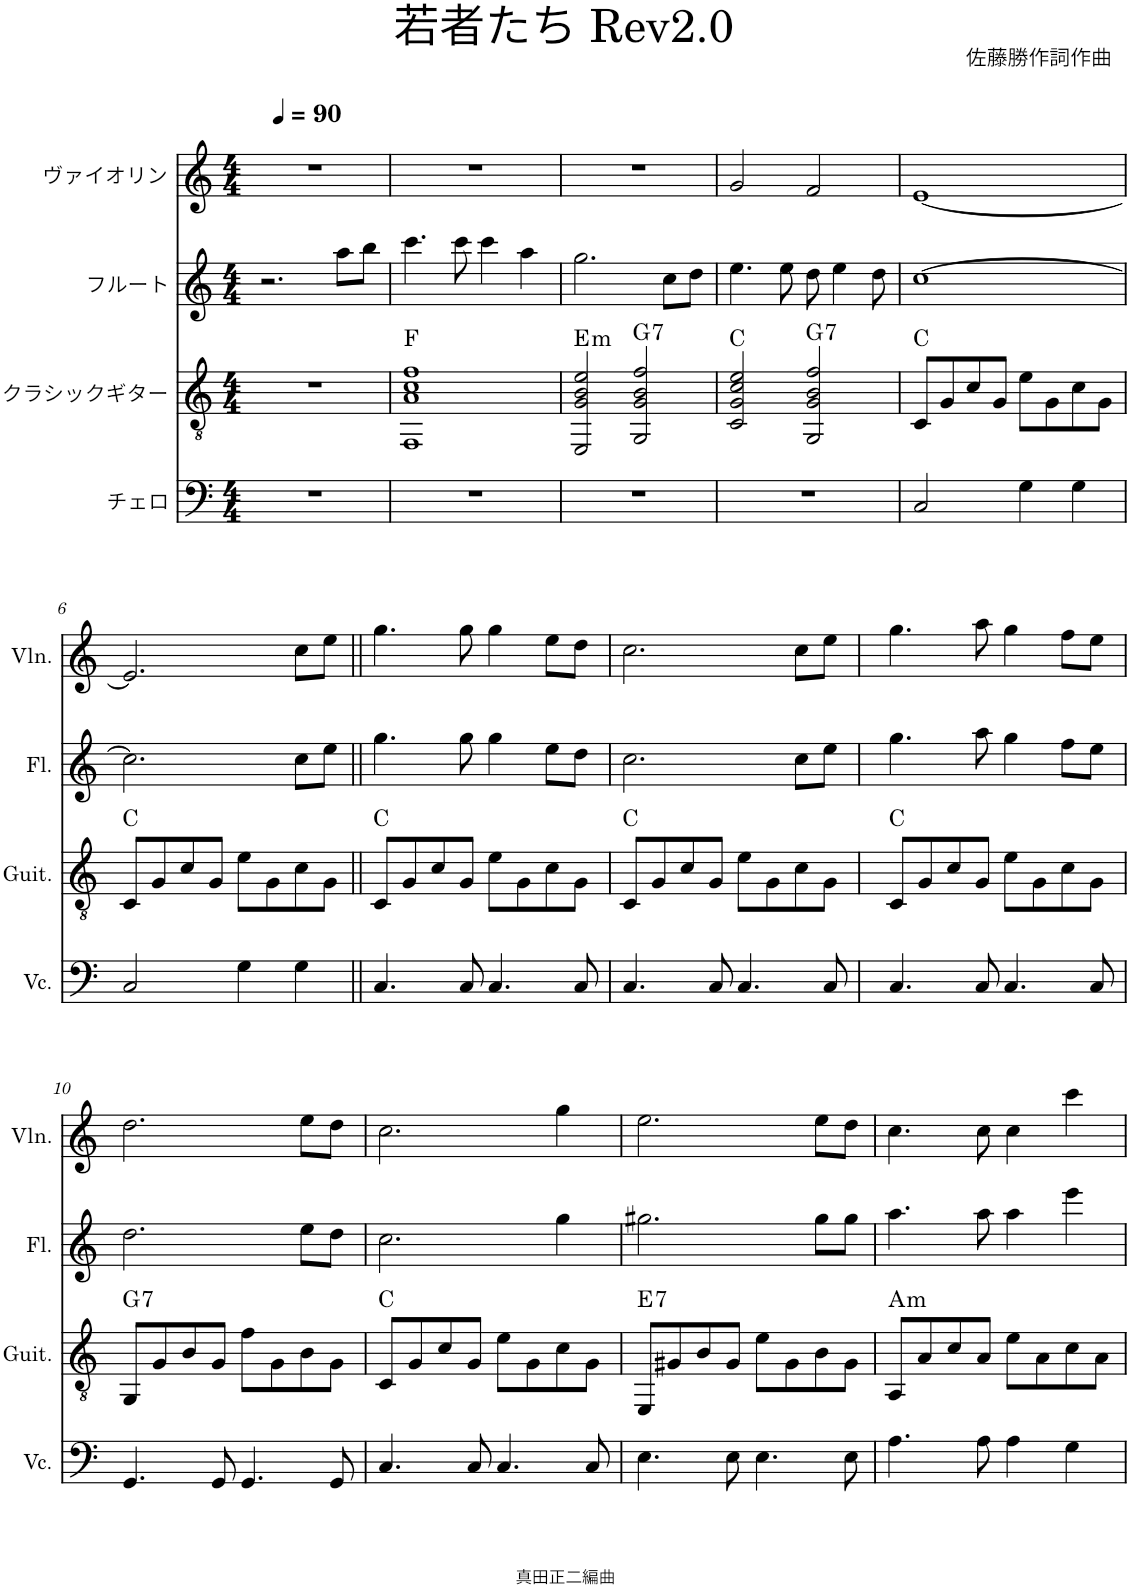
**kern	**kern	**harte	**kern	**kern
*part4	*part3	*part3	*part2	*part1
*staff4	*staff3	*	*staff2	*staff1
*I"チェロ	*I"クラシックギター	*	*I"フルート	*I"ヴァイオリン
*clefF4	*clefGv2	*	*clefG2	*clefG2
*k[]	*k[]	*	*k[]	*k[]
*M4/4	*M4/4	*	*M4/4	*M4/4
=1	=1	=1	=1	=1
*	*	*	*	*^
1r	1r	.	2.r	1r	2.ryy
*	*	*	*	*MM90	*
.	.	.	8aa\L	.	4ryy
.	.	.	8bb\J	.	.
*	*	*	*	*v	*v
=2	=2	=2	=2	=2
1r	1FF 1A 1c 1f	F:maj	4.ccc\	1r
.	.	.	8ccc\	.
.	.	.	4ccc\	.
.	.	.	4aa\	.
=3	=3	=3	=3	=3
!	!	!LO:H:kt=m	!	!
1r	2EE/ 2G/ 2B/ 2e/	E:min	2.gg\	1r
!	!	!LO:H:kt=7	!	!
.	2GG/ 2G/ 2B/ 2f/	G:7	.	.
.	.	.	8cc\L	.
.	.	.	8dd\J	.
=4	=4	=4	=4	=4
1r	2C/ 2G/ 2c/ 2e/	C:maj	4.ee\	2g/
.	.	.	8ee\	.
!	!	!LO:H:kt=7	!	!
.	2GG/ 2G/ 2B/ 2f/	G:7	8dd\	2f/
.	.	.	4ee\	.
.	.	.	8dd\	.
=5	=5	=5	=5	=5
2C/	8C/L	C:maj	[1cc	[1e
.	8G/	.	.	.
.	8c/	.	.	.
.	8G/J	.	.	.
4G\	8e\L	.	.	.
.	8G\	.	.	.
4G\	8c\	.	.	.
.	8G\J	.	.	.
!!LO:LB:g=z
=6	=6	=6	=6	=6
2C/	8C/L	C:maj	2.cc\]	2.e/]
.	8G/	.	.	.
.	8c/	.	.	.
.	8G/J	.	.	.
4G\	8e\L	.	.	.
.	8G\	.	.	.
4G\	8c\	.	8cc\L	8cc\L
.	8G\J	.	8ee\J	8ee\J
=7||	=7||	=7||	=7||	=7||
4.C/	8C/L	C:maj	4.gg\	4.gg\
.	8G/	.	.	.
.	8c/	.	.	.
8C/	8G/J	.	8gg\	8gg\
4.C/	8e\L	.	4gg\	4gg\
.	8G\	.	.	.
.	8c\	.	8ee\L	8ee\L
8C/	8G\J	.	8dd\J	8dd\J
=8	=8	=8	=8	=8
4.C/	8C/L	C:maj	2.cc\	2.cc\
.	8G/	.	.	.
.	8c/	.	.	.
8C/	8G/J	.	.	.
4.C/	8e\L	.	.	.
.	8G\	.	.	.
.	8c\	.	8cc\L	8cc\L
8C/	8G\J	.	8ee\J	8ee\J
=9	=9	=9	=9	=9
4.C/	8C/L	C:maj	4.gg\	4.gg\
.	8G/	.	.	.
.	8c/	.	.	.
8C/	8G/J	.	8aa\	8aa\
4.C/	8e\L	.	4gg\	4gg\
.	8G\	.	.	.
.	8c\	.	8ff\L	8ff\L
8C/	8G\J	.	8ee\J	8ee\J
!!LO:LB:g=z
=10	=10	=10	=10	=10
!	!	!LO:H:kt=7	!	!
4.GG/	8GG/L	G:7	2.dd\	2.dd\
.	8G/	.	.	.
.	8B/	.	.	.
8GG/	8G/J	.	.	.
4.GG/	8f\L	.	.	.
.	8G\	.	.	.
.	8B\	.	8ee\L	8ee\L
8GG/	8G\J	.	8dd\J	8dd\J
=11	=11	=11	=11	=11
4.C/	8C/L	C:maj	2.cc\	2.cc\
.	8G/	.	.	.
.	8c/	.	.	.
8C/	8G/J	.	.	.
4.C/	8e\L	.	.	.
.	8G\	.	.	.
.	8c\	.	4gg\	4gg\
8C/	8G\J	.	.	.
=12	=12	=12	=12	=12
!	!	!LO:H:kt=7	!	!
4.E\	8EE/L	E:7	2.gg#X\	2.ee\
.	8G#X/	.	.	.
.	8B/	.	.	.
8E\	8G#/J	.	.	.
4.E\	8e\L	.	.	.
.	8G#\	.	.	.
.	8B\	.	8gg#\L	8ee\L
8E\	8G#\J	.	8gg#\J	8dd\J
=13	=13	=13	=13	=13
!	!	!LO:H:kt=m	!	!
4.A\	8AA/L	A:min	4.aa\	4.cc\
.	8A/	.	.	.
.	8c/	.	.	.
8A\	8A/J	.	8aa\	8cc\
4A\	8e\L	.	4aa\	4cc\
.	8A\	.	.	.
4G\	8c\	.	4eee\	4ccc\
.	8A\J	.	.	.
=	=	=	=	=
*-	*-	*-	*-	*-
